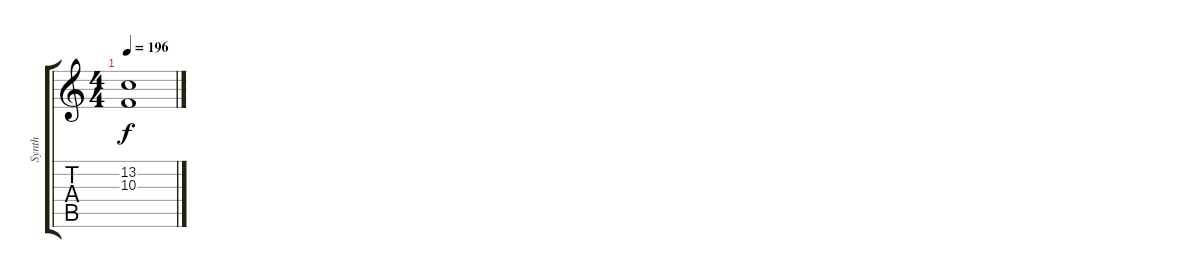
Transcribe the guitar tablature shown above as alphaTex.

\track ("Synth" "Synth") {instrument stringensemble1}
\staff {score tabs}
\tuning (E4 B3 G3 D3 A2 E2) {hide}
\ts (4 4)
\tempo 196
\clef g2
\ks c
(13.2 10.3).1{dy f}
